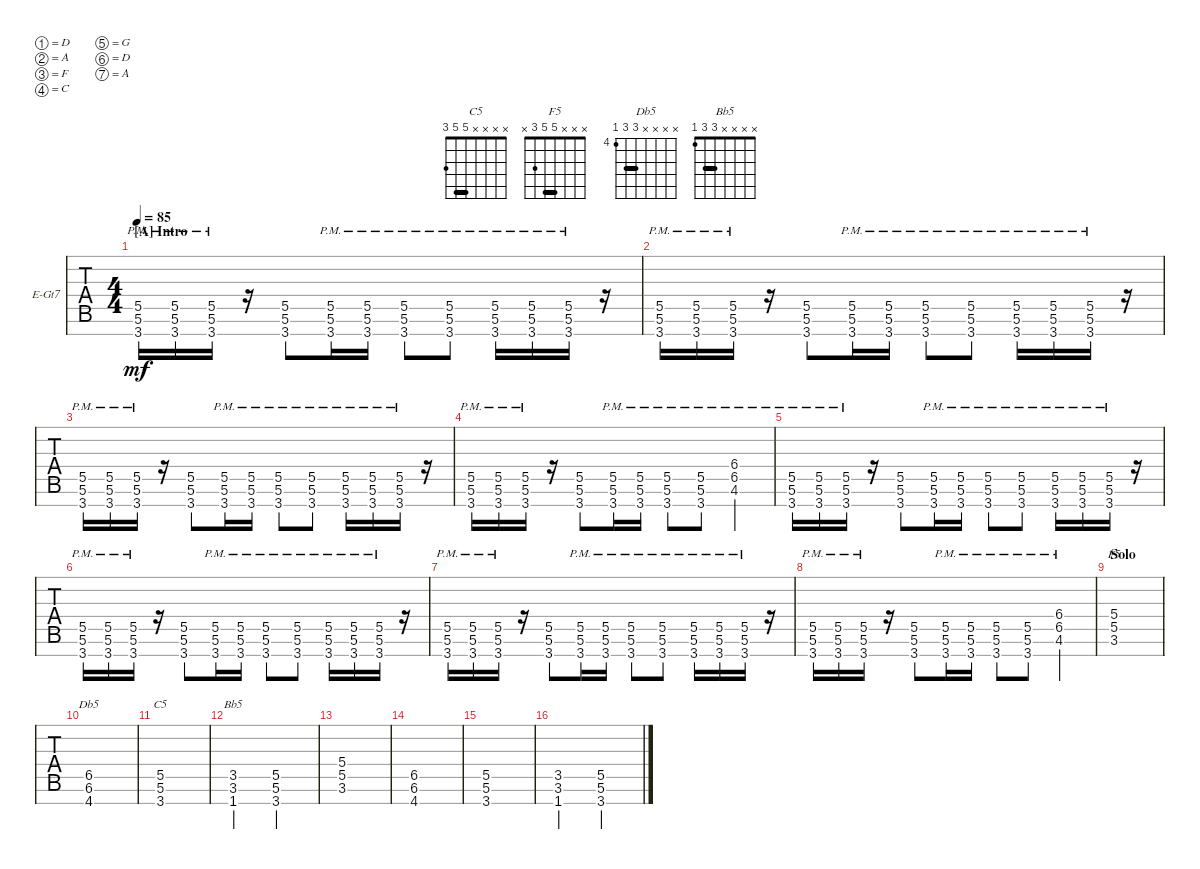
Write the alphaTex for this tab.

\defaultSystemsLayout 4
\bracketExtendMode groupsimilarinstruments
\firstSystemTrackNameOrientation horizontal
\otherSystemsTrackNameOrientation horizontal
\track ("Electric Guitar" "E-Gt7") {solo instrument overdrivenguitar}
\staff {tabs}
\tuning (D4 A3 F3 C3 G2 D2 A1)
\chord ("C5" x x x x 5 5 3) {showfingering false barre 5}
\chord ("F5" x x x 5 5 3 x) {showfingering false barre 5}
\chord ("Db5" x x x x 6 6 4) {firstfret 4 showfingering false barre 6}
\chord ("Bb5" x x x x 3 3 1) {showfingering false barre 3}
\ts (4 4)
\section ("A" "Intro")
\tempo 85
\clef g2
\scale
1.03909
\ks c
(3.7{pm} 5.6{pm} 5.5{pm}).16{dy mf} (3.7{pm} 5.6{pm} 5.5{pm}).16 (3.7{pm} 5.6{pm} 5.5{pm}).16 r.16 (3.7 5.6 5.5).8 (3.7{pm} 5.6{pm} 5.5{pm}).16 (3.7{pm} 5.6{pm} 5.5{pm}).16 (3.7{pm} 5.6{pm} 5.5{pm}).8 (3.7{pm} 5.6{pm} 5.5{pm}).8 (3.7{pm} 5.6{pm} 5.5{pm}).16 (3.7{pm} 5.6{pm} 5.5{pm}).16 (3.7{pm} 5.6{pm} 5.5{pm}).16 r.16 |
\scale
0.960908 (3.7{pm} 5.6{pm} 5.5{pm}).16 (3.7{pm} 5.6{pm} 5.5{pm}).16 (3.7{pm} 5.6{pm} 5.5{pm}).16 r.16 (3.7 5.6 5.5).8 (3.7{pm} 5.6{pm} 5.5{pm}).16 (3.7{pm} 5.6{pm} 5.5{pm}).16 (3.7{pm} 5.6{pm} 5.5{pm}).8 (3.7{pm} 5.6{pm} 5.5{pm}).8 (3.7{pm} 5.6{pm} 5.5{pm}).16 (3.7{pm} 5.6{pm} 5.5{pm}).16 (3.7{pm} 5.6{pm} 5.5{pm}).16 r.16 |
\scale
1.03909 (3.7{pm} 5.6{pm} 5.5{pm}).16 (3.7{pm} 5.6{pm} 5.5{pm}).16 (3.7{pm} 5.6{pm} 5.5{pm}).16 r.16 (3.7 5.6 5.5).8 (3.7{pm} 5.6{pm} 5.5{pm}).16 (3.7{pm} 5.6{pm} 5.5{pm}).16 (3.7{pm} 5.6{pm} 5.5{pm}).8 (3.7{pm} 5.6{pm} 5.5{pm}).8 (3.7{pm} 5.6{pm} 5.5{pm}).16 (3.7{pm} 5.6{pm} 5.5{pm}).16 (3.7{pm} 5.6{pm} 5.5{pm}).16 r.16 |
\scale
0.960908 (3.7{pm} 5.6{pm} 5.5{pm}).16 (3.7{pm} 5.6{pm} 5.5{pm}).16 (3.7{pm} 5.6{pm} 5.5{pm}).16 r.16 (3.7 5.6 5.5).8 (3.7{pm} 5.6{pm} 5.5{pm}).16 (3.7{pm} 5.6{pm} 5.5{pm}).16 (3.7{pm} 5.6{pm} 5.5{pm}).8 (3.7{pm} 5.6{pm} 5.5{pm}).8 (4.6{pm} 6.5{pm} 6.4).4 |
\scale
1.03909 (3.7{pm} 5.6{pm} 5.5{pm}).16 (3.7{pm} 5.6{pm} 5.5{pm}).16 (3.7{pm} 5.6{pm} 5.5{pm}).16 r.16 (3.7 5.6 5.5).8 (3.7{pm} 5.6{pm} 5.5{pm}).16 (3.7{pm} 5.6{pm} 5.5{pm}).16 (3.7{pm} 5.6{pm} 5.5{pm}).8 (3.7{pm} 5.6{pm} 5.5{pm}).8 (3.7{pm} 5.6{pm} 5.5{pm}).16 (3.7{pm} 5.6{pm} 5.5{pm}).16 (3.7{pm} 5.6{pm} 5.5{pm}).16 r.16 |
\scale
0.960908 (3.7{pm} 5.6{pm} 5.5{pm}).16 (3.7{pm} 5.6{pm} 5.5{pm}).16 (3.7{pm} 5.6{pm} 5.5{pm}).16 r.16 (3.7 5.6 5.5).8 (3.7{pm} 5.6{pm} 5.5{pm}).16 (3.7{pm} 5.6{pm} 5.5{pm}).16 (3.7{pm} 5.6{pm} 5.5{pm}).8 (3.7{pm} 5.6{pm} 5.5{pm}).8 (3.7{pm} 5.6{pm} 5.5{pm}).16 (3.7{pm} 5.6{pm} 5.5{pm}).16 (3.7{pm} 5.6{pm} 5.5{pm}).16 r.16 |
\scale
1.03909 (3.7{pm} 5.6{pm} 5.5{pm}).16 (3.7{pm} 5.6{pm} 5.5{pm}).16 (3.7{pm} 5.6{pm} 5.5{pm}).16 r.16 (3.7 5.6 5.5).8 (3.7{pm} 5.6{pm} 5.5{pm}).16 (3.7{pm} 5.6{pm} 5.5{pm}).16 (3.7{pm} 5.6{pm} 5.5{pm}).8 (3.7{pm} 5.6{pm} 5.5{pm}).8 (3.7{pm} 5.6{pm} 5.5{pm}).16 (3.7{pm} 5.6{pm} 5.5{pm}).16 (3.7{pm} 5.6{pm} 5.5{pm}).16 r.16 |
\scale
0.960908 (3.7{pm} 5.6{pm} 5.5{pm}).16 (3.7{pm} 5.6{pm} 5.5{pm}).16 (3.7{pm} 5.6{pm} 5.5{pm}).16 r.16 (3.7 5.6 5.5).8 (3.7{pm} 5.6{pm} 5.5{pm}).16 (3.7{pm} 5.6{pm} 5.5{pm}).16 (3.7{pm} 5.6{pm} 5.5{pm}).8 (3.7{pm} 5.6{pm} 5.5{pm}).8 (4.6{pm} 6.5{pm} 6.4).4 |
\section ("" "Solo")
\scale
1.03909 (3.6 5.5 5.4).1{ch "F5"} |
\scale
0.960908 (4.7 6.6 6.5).1{ch "Db5"} |
\scale
1.03909 (3.7 5.6 5.5).1{ch "C5"} |
\scale
0.960908 (1.7 3.6 3.5).2{ch "Bb5"} (3.7 5.6 5.5).2 |
\scale
1.03909 (3.6 5.5 5.4).1 |
\scale
0.960908 (4.7 6.6 6.5).1 |
\scale
1.03909 (3.7 5.6 5.5).1 |
\scale
0.960908 (1.7 3.6 3.5).2 (3.7 5.6 5.5).2
